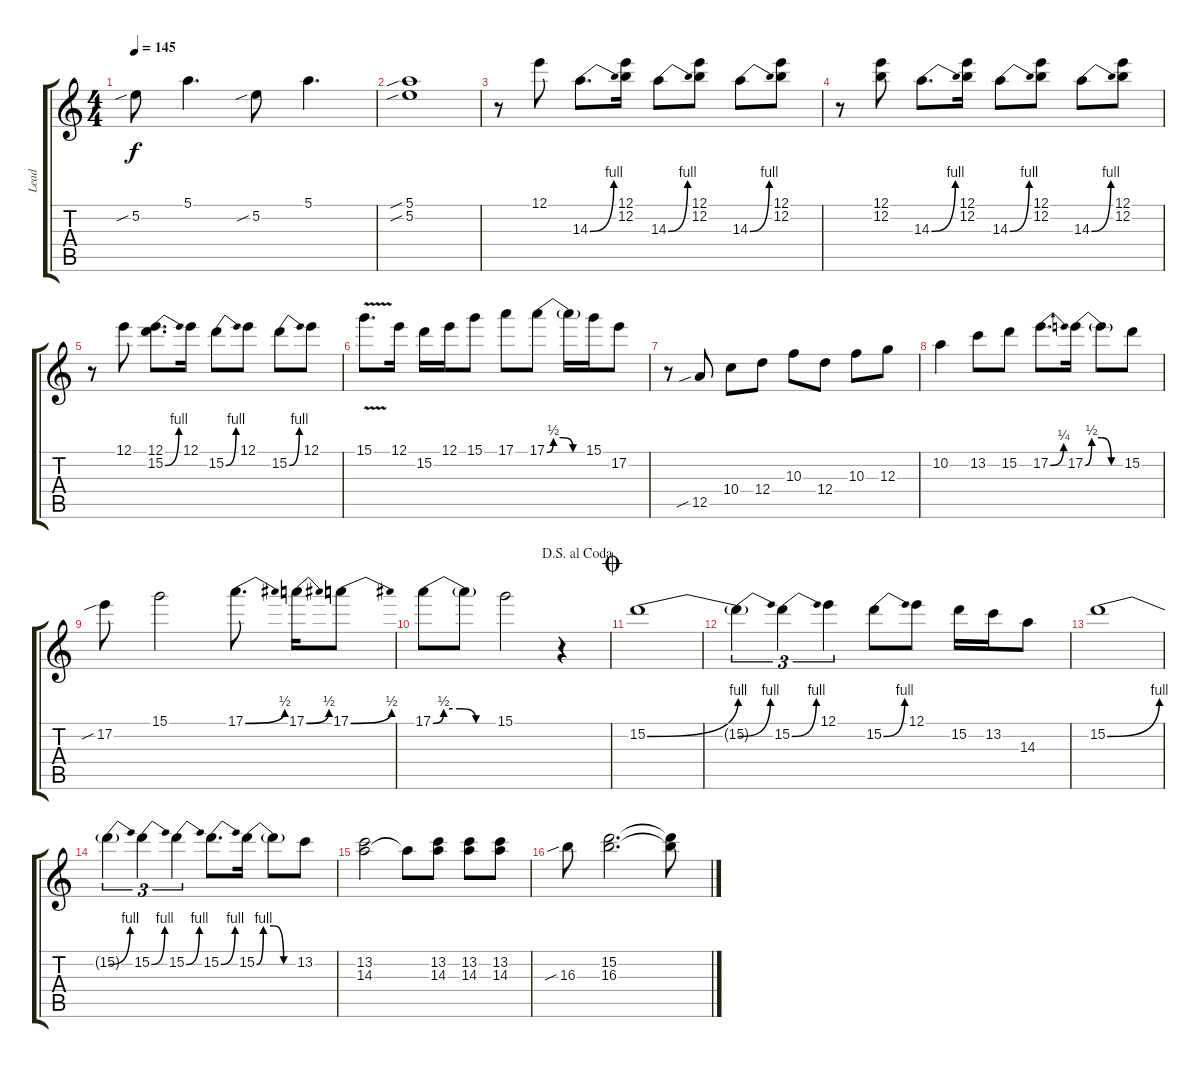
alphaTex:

\track ("Lead" "Lead") {instrument electricguitarjazz}
\staff {score tabs}
\tuning (E4 B3 G3 D3 A2 E2) {hide}
\ts (4 4)
\tempo 145
\clef g2
\ks c
5.2{sib}.8{dy f} 5.1.4{d} 5.2{sib}.8 5.1.4{d} |
(5.1{sib} 5.2{sib}).1 |
r.8 12.1.8 14.3{be (bend 0 0 60 4)}.8{d} (12.1 12.2).16 14.3{be (bend 0 0 60 4)}.8 (12.1 12.2).8 14.3{be (bend 0 0 60 4)}.8 (12.1 12.2).8 |
r.8 (12.1 12.2).8 14.3{be (bend 0 0 60 4)}.8{d} (12.1 12.2).16 14.3{be (bend 0 0 60 4)}.8 (12.1 12.2).8 14.3{be (bend 0 0 60 4)}.8 (12.1 12.2).8 |
r.8 12.1.8 (12.1 15.2{be (bend 0 0 60 4)}).8{d} 12.1.16 15.2{be (bend 0 0 60 4)}.8 12.1.8 15.2{be (bend 0 0 60 4)}.8 12.1.8 |
15.1{v}.8{d} 12.1.16 15.2.16 12.1.16 15.1.8 17.1.8 17.1{be (custom 0 0 10 2 25 2 40 0 60 0)}.8 17.1{t}.16 15.1.16 17.2.8 |
r.8 12.5{sib}.8 10.4.8 12.4.8 10.3.8 12.4.8 10.3.8 12.3.8 |
10.2.4 13.2.8 15.2.8 17.2{be (bend 0 0 60 1)}.8{d} 17.2{be (custom 0 0 10 2 25 2 40 0 60 0)}.16 17.2{t}.8 15.2.8 |
17.2{sib}.8 15.1.2 17.1{be (bend 0 0 60 2)}.8{d} 17.1{be (bend 0 0 60 2)}.16 17.1{be (bend 0 0 60 2)}.8 |
\jump dalsegnoalcoda
17.1{be (custom 0 0 10 2 25 2 40 0 60 0)}.8 17.1{t}.8 15.1.2 r.4 |
\jump coda
15.2{be (bend 0 0 60 4)}.1 |
15.2{be (bend 0 0 60 4) t}.4{tu (3 2)} 15.2{be (bend 0 0 60 4)}.4{tu (3 2)} 12.1.4{tu (3 2)} 15.2{be (bend 0 0 60 4)}.8 12.1.8 15.2.16 13.2.16 14.3.8 |
15.2{be (bend 0 0 60 4)}.1 |
15.2{be (bend 0 0 60 4) t}.4{tu (3 2)} 15.2{be (bend 0 0 60 4)}.4{tu (3 2)} 15.2{be (bend 0 0 60 4)}.4{tu (3 2)} 15.2{be (bend 0 0 60 4)}.8{d} 15.2{be (custom 0 0 10 4 25 4 40 0 60 0)}.16 15.2{t}.8 13.2.8 |
(13.2 14.3).2 14.3{t}.8 (13.2 14.3).8 (13.2 14.3).8 (13.2 14.3).8 |
16.3{sib}.8 (15.2 16.3).2{d} (15.2{t} 16.3{t}).8
